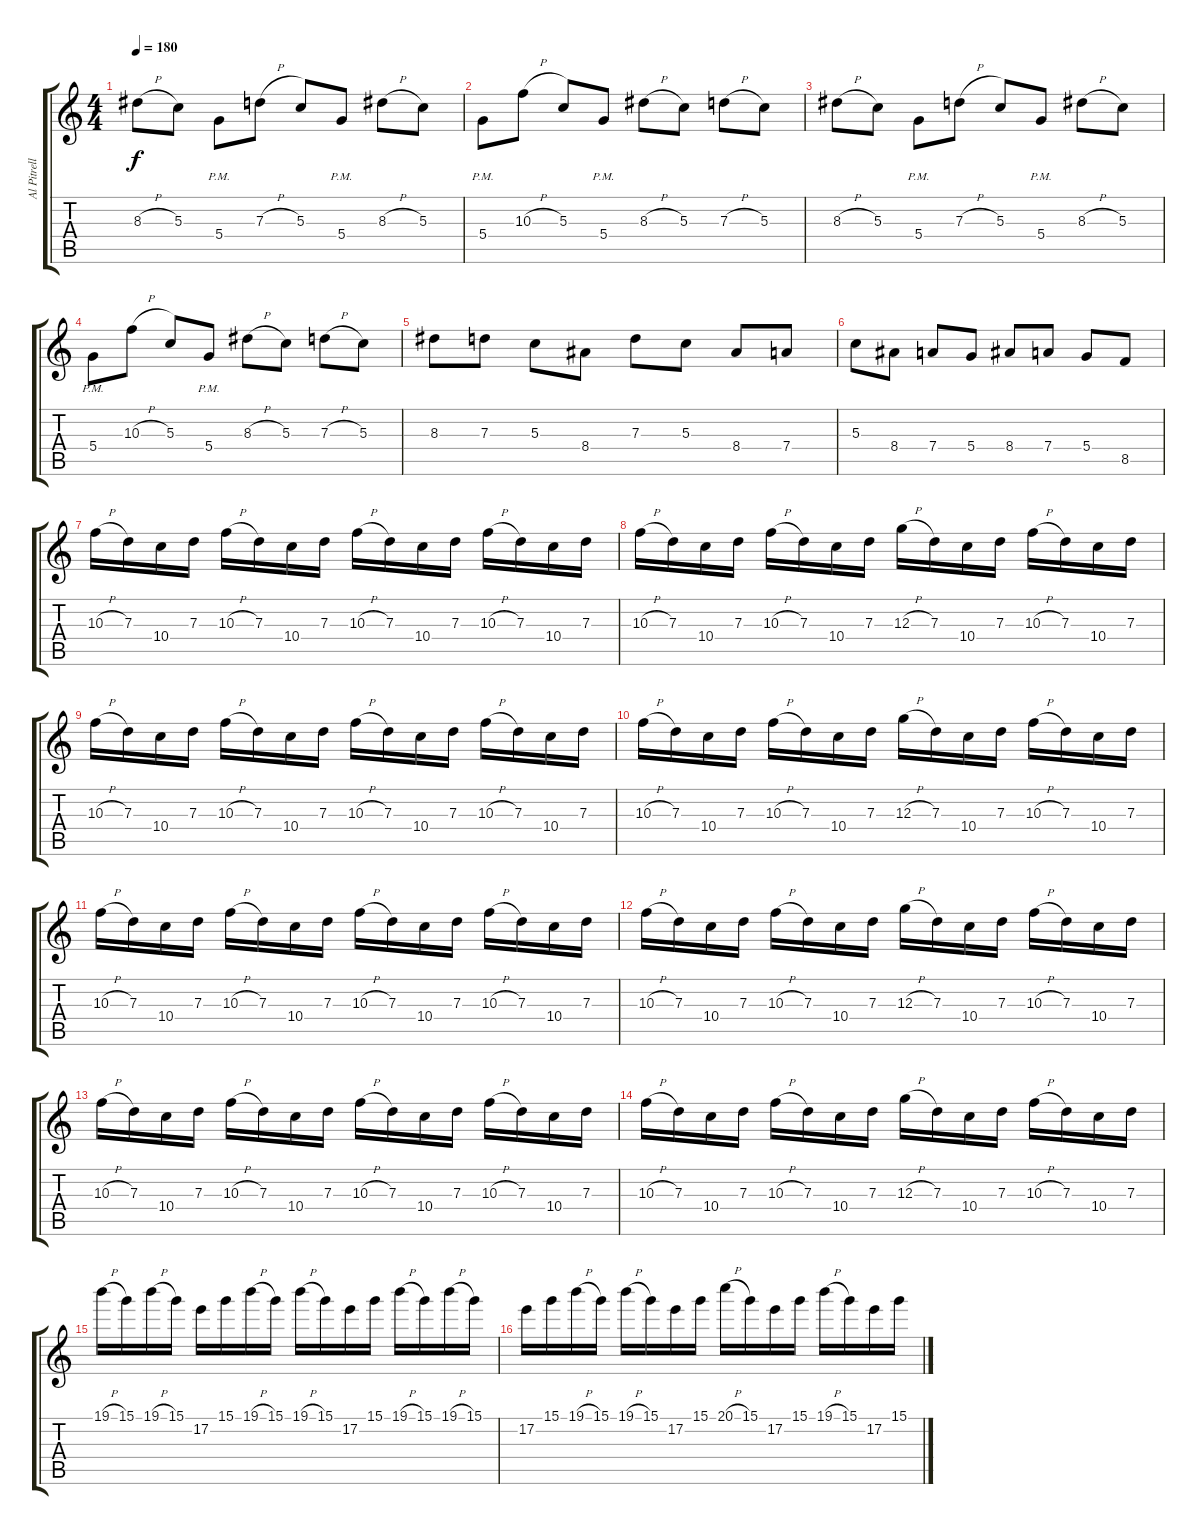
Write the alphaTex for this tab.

\track ("Al Pitrelli" "Al Pitrell") {instrument distortionguitar}
\staff {score tabs}
\tuning (E4 B3 G3 D3 A2 E2) {hide}
\ts (4 4)
\tempo 180
\clef g2
\ks c
8.3{h}.8{dy f} 5.3.8 5.4{pm}.8 7.3{h}.8 5.3.8 5.4{pm}.8 8.3{h}.8 5.3.8 |
5.4{pm}.8 10.3{h}.8 5.3.8 5.4{pm}.8 8.3{h}.8 5.3.8 7.3{h}.8 5.3.8 |
8.3{h}.8 5.3.8 5.4{pm}.8 7.3{h}.8 5.3.8 5.4{pm}.8 8.3{h}.8 5.3.8 |
5.4{pm}.8 10.3{h}.8 5.3.8 5.4{pm}.8 8.3{h}.8 5.3.8 7.3{h}.8 5.3.8 |
8.3.8 7.3.8 5.3.8 8.4.8 7.3.8 5.3.8 8.4.8 7.4.8 |
5.3.8 8.4.8 7.4.8 5.4.8 8.4.8 7.4.8 5.4.8 8.5.8 |
10.3{h}.16 7.3.16 10.4.16 7.3.16 10.3{h}.16 7.3.16 10.4.16 7.3.16 10.3{h}.16 7.3.16 10.4.16 7.3.16 10.3{h}.16 7.3.16 10.4.16 7.3.16 |
10.3{h}.16 7.3.16 10.4.16 7.3.16 10.3{h}.16 7.3.16 10.4.16 7.3.16 12.3{h}.16 7.3.16 10.4.16 7.3.16 10.3{h}.16 7.3.16 10.4.16 7.3.16 |
10.3{h}.16 7.3.16 10.4.16 7.3.16 10.3{h}.16 7.3.16 10.4.16 7.3.16 10.3{h}.16 7.3.16 10.4.16 7.3.16 10.3{h}.16 7.3.16 10.4.16 7.3.16 |
10.3{h}.16 7.3.16 10.4.16 7.3.16 10.3{h}.16 7.3.16 10.4.16 7.3.16 12.3{h}.16 7.3.16 10.4.16 7.3.16 10.3{h}.16 7.3.16 10.4.16 7.3.16 |
10.3{h}.16 7.3.16 10.4.16 7.3.16 10.3{h}.16 7.3.16 10.4.16 7.3.16 10.3{h}.16 7.3.16 10.4.16 7.3.16 10.3{h}.16 7.3.16 10.4.16 7.3.16 |
10.3{h}.16 7.3.16 10.4.16 7.3.16 10.3{h}.16 7.3.16 10.4.16 7.3.16 12.3{h}.16 7.3.16 10.4.16 7.3.16 10.3{h}.16 7.3.16 10.4.16 7.3.16 |
10.3{h}.16 7.3.16 10.4.16 7.3.16 10.3{h}.16 7.3.16 10.4.16 7.3.16 10.3{h}.16 7.3.16 10.4.16 7.3.16 10.3{h}.16 7.3.16 10.4.16 7.3.16 |
10.3{h}.16 7.3.16 10.4.16 7.3.16 10.3{h}.16 7.3.16 10.4.16 7.3.16 12.3{h}.16 7.3.16 10.4.16 7.3.16 10.3{h}.16 7.3.16 10.4.16 7.3.16 |
19.1{h}.16 15.1.16 19.1{h}.16 15.1.16 17.2.16 15.1.16 19.1{h}.16 15.1.16 19.1{h}.16 15.1.16 17.2.16 15.1.16 19.1{h}.16 15.1.16 19.1{h}.16 15.1.16 |
17.2.16 15.1.16 19.1{h}.16 15.1.16 19.1{h}.16 15.1.16 17.2.16 15.1.16 20.1{h}.16 15.1.16 17.2.16 15.1.16 19.1{h}.16 15.1.16 17.2.16 15.1.16
